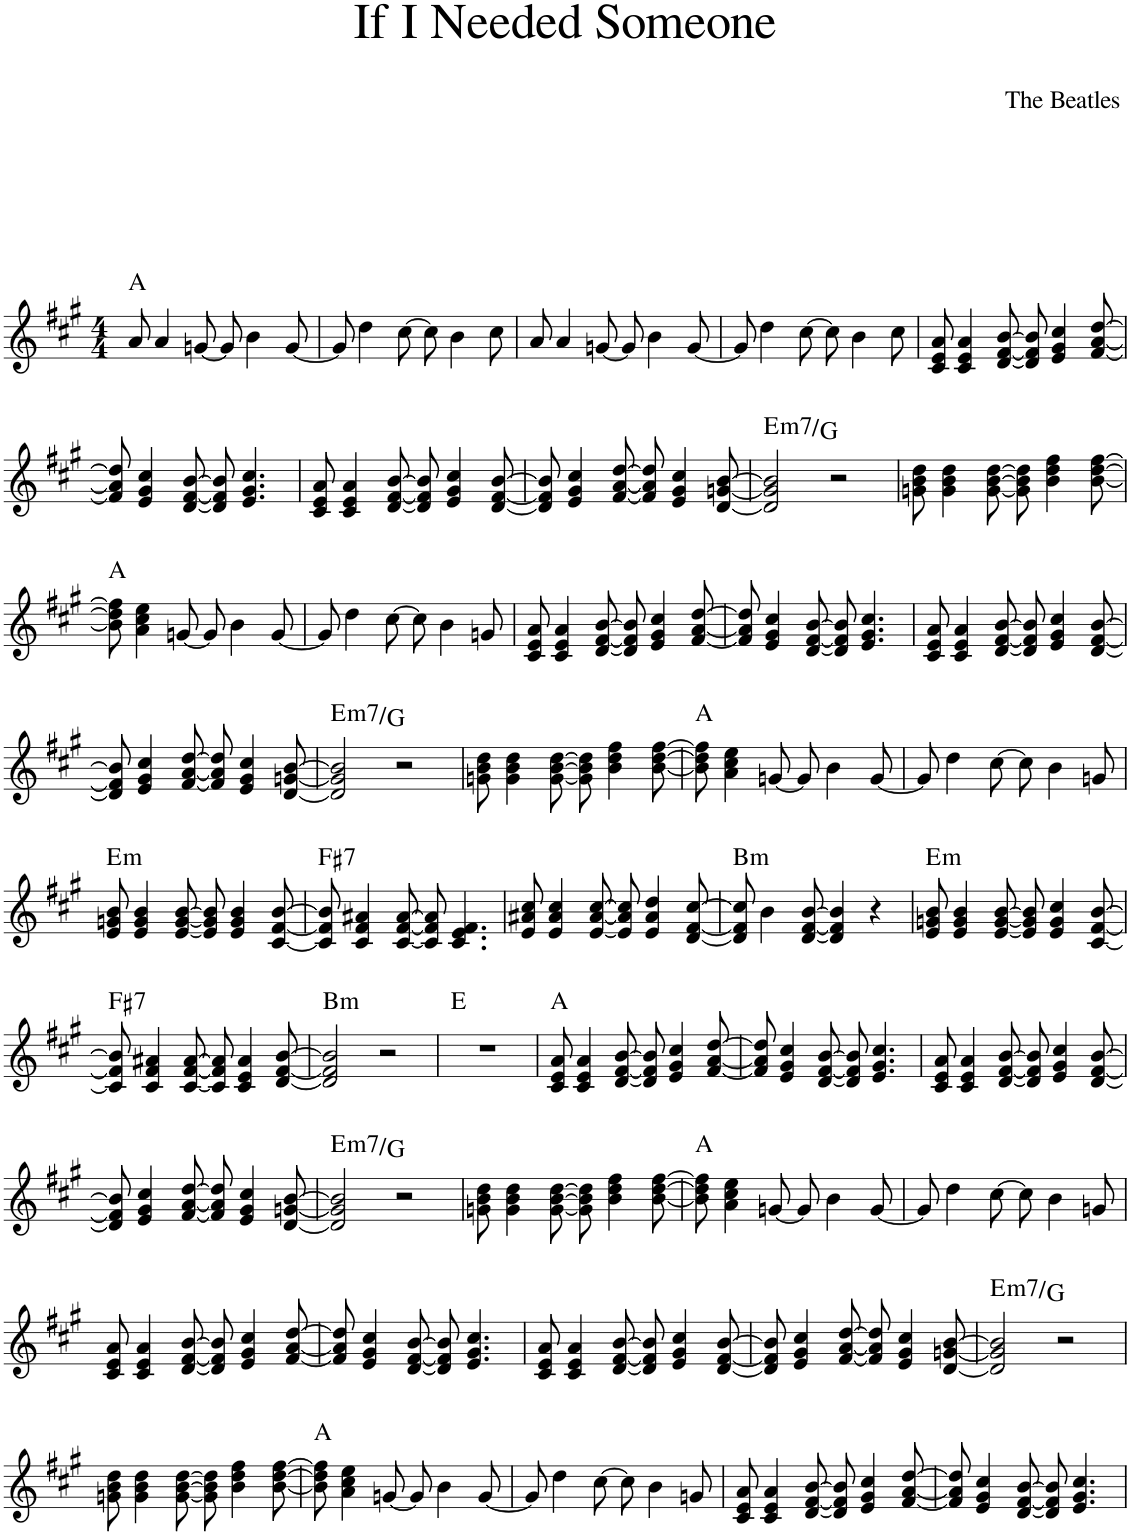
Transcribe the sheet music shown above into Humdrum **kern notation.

**kern	**harte
*part1	*part1
*staff1	*
*I"Piano	*
*I'Pno.	*
*clefG2	*
*k[f#c#g#]	*
*M4/4	*
=1	=1
8a/	A:maj
4a/	.
[8gn/	.
8g/]	.
4b\	.
[8g/	.
=2	=2
8g/]	.
4dd\	.
[8cc#\	.
8cc#\]	.
4b\	.
8cc#\	.
=3	=3
8a/	.
4a/	.
[8gn/	.
8g/]	.
4b\	.
[8g/	.
=4	=4
8g/]	.
4dd\	.
[8cc#\	.
8cc#\]	.
4b\	.
8cc#\	.
=5	=5
8c#/ 8e/ 8a/	.
4c#/ 4e/ 4a/	.
[8d/ [8f#/ [8b/	.
8d/] 8f#/] 8b/]	.
4e/ 4g#/ 4cc#/	.
[8f#/ [8a/ [8dd/	.
!!LO:LB:g=z
=6	=6
8f#/] 8a/] 8dd/]	.
4e/ 4g#/ 4cc#/	.
[8d/ [8f#/ [8b/	.
8d/] 8f#/] 8b/]	.
4.e/ 4.g#/ 4.cc#/	.
=7	=7
8c#/ 8e/ 8a/	.
4c#/ 4e/ 4a/	.
[8d/ [8f#/ [8b/	.
8d/] 8f#/] 8b/]	.
4e/ 4g#/ 4cc#/	.
[8d/ [8f#/ [8b/	.
=8	=8
8d/] 8f#/] 8b/]	.
4e/ 4g#/ 4cc#/	.
[8f#/ [8a/ [8dd/	.
8f#/] 8a/] 8dd/]	.
4e/ 4g#/ 4cc#/	.
[8d/ [8gn/ [8b/	.
=9	=9
!	!LO:H:kt=m7
2d/] 2g/] 2b/]	E:min7/b3
2r	.
=10	=10
8gn\ 8b\ 8dd\	.
4g\ 4b\ 4dd\	.
[8g\ [8b\ [8dd\	.
8g\] 8b\] 8dd\]	.
4b\ 4dd\ 4ff#\	.
[8b\ [8dd\ [8ff#\	.
!!LO:LB:g=z
=11	=11
8b\] 8dd\] 8ff#\]	A:maj
4a\ 4cc#\ 4ee\	.
[8gn/	.
8g/]	.
4b\	.
[8g/	.
=12	=12
8g/]	.
4dd\	.
[8cc#\	.
8cc#\]	.
4b\	.
8gn/	.
=13	=13
8c#/ 8e/ 8a/	.
4c#/ 4e/ 4a/	.
[8d/ [8f#/ [8b/	.
8d/] 8f#/] 8b/]	.
4e/ 4g#/ 4cc#/	.
[8f#/ [8a/ [8dd/	.
=14	=14
8f#/] 8a/] 8dd/]	.
4e/ 4g#/ 4cc#/	.
[8d/ [8f#/ [8b/	.
8d/] 8f#/] 8b/]	.
4.e/ 4.g#/ 4.cc#/	.
=15	=15
8c#/ 8e/ 8a/	.
4c#/ 4e/ 4a/	.
[8d/ [8f#/ [8b/	.
8d/] 8f#/] 8b/]	.
4e/ 4g#/ 4cc#/	.
[8d/ [8f#/ [8b/	.
!!LO:LB:g=z
=16	=16
8d/] 8f#/] 8b/]	.
4e/ 4g#/ 4cc#/	.
[8f#/ [8a/ [8dd/	.
8f#/] 8a/] 8dd/]	.
4e/ 4g#/ 4cc#/	.
[8d/ [8gn/ [8b/	.
=17	=17
!	!LO:H:kt=m7
2d/] 2g/] 2b/]	E:min7/b3
2r	.
=18	=18
8gn\ 8b\ 8dd\	.
4g\ 4b\ 4dd\	.
[8g\ [8b\ [8dd\	.
8g\] 8b\] 8dd\]	.
4b\ 4dd\ 4ff#\	.
[8b\ [8dd\ [8ff#\	.
=19	=19
8b\] 8dd\] 8ff#\]	A:maj
4a\ 4cc#\ 4ee\	.
[8gn/	.
8g/]	.
4b\	.
[8g/	.
=20	=20
8g/]	.
4dd\	.
[8cc#\	.
8cc#\]	.
4b\	.
8gn/	.
!!LO:LB:g=z
=21	=21
!	!LO:H:kt=m
8e/ 8gn/ 8b/	E:min
4e/ 4g/ 4b/	.
[8e/ [8g/ [8b/	.
8e/] 8g/] 8b/]	.
4e/ 4g/ 4b/	.
[8c#/ [8f#/ [8b/	.
=22	=22
!	!LO:H:kt=7
8c#/] 8f#/] 8b/]	F#:7
4c#/ 4f#/ 4a#X/	.
[8c#/ [8f#/ [8a#/	.
8c#/] 8f#/] 8a#/]	.
4.c#/ 4.e/ 4.f#/	.
=23	=23
8e/ 8a#X/ 8cc#/	.
4e/ 4a#/ 4cc#/	.
[8e/ [8a#/ [8cc#/	.
8e/] 8a#/] 8cc#/]	.
4e/ 4a#/ 4dd/	.
[8d/ [8f#/ [8cc#/	.
=24	=24
!	!LO:H:kt=m
8d/] 8f#/] 8cc#/]	B:min
4b\	.
[8d/ [8f#/ [8b/	.
4d/] 4f#/] 4b/]	.
4r	.
=25	=25
!	!LO:H:kt=m
8e/ 8gn/ 8b/	E:min
4e/ 4g/ 4b/	.
[8e/ [8g/ [8b/	.
8e/] 8g/] 8b/]	.
4e/ 4g/ 4cc#/	.
[8c#/ [8f#/ [8b/	.
!!LO:LB:g=z
=26	=26
!	!LO:H:kt=7
8c#/] 8f#/] 8b/]	F#:7
4c#/ 4f#/ 4a#X/	.
[8c#/ [8f#/ [8a#/	.
8c#/] 8f#/] 8a#/]	.
4c#/ 4e/ 4a#/	.
[8d/ [8f#/ [8b/	.
=27	=27
!	!LO:H:kt=m
2d/] 2f#/] 2b/]	B:min
2r	.
=28	=28
1r	E:maj
=29	=29
8c#/ 8e/ 8a/	A:maj
4c#/ 4e/ 4a/	.
[8d/ [8f#/ [8b/	.
8d/] 8f#/] 8b/]	.
4e/ 4g#/ 4cc#/	.
[8f#/ [8a/ [8dd/	.
=30	=30
8f#/] 8a/] 8dd/]	.
4e/ 4g#/ 4cc#/	.
[8d/ [8f#/ [8b/	.
8d/] 8f#/] 8b/]	.
4.e/ 4.g#/ 4.cc#/	.
=31	=31
8c#/ 8e/ 8a/	.
4c#/ 4e/ 4a/	.
[8d/ [8f#/ [8b/	.
8d/] 8f#/] 8b/]	.
4e/ 4g#/ 4cc#/	.
[8d/ [8f#/ [8b/	.
!!LO:LB:g=z
=32	=32
8d/] 8f#/] 8b/]	.
4e/ 4g#/ 4cc#/	.
[8f#/ [8a/ [8dd/	.
8f#/] 8a/] 8dd/]	.
4e/ 4g#/ 4cc#/	.
[8d/ [8gn/ [8b/	.
=33	=33
!	!LO:H:kt=m7
2d/] 2g/] 2b/]	E:min7/b3
2r	.
=34	=34
8gn\ 8b\ 8dd\	.
4g\ 4b\ 4dd\	.
[8g\ [8b\ [8dd\	.
8g\] 8b\] 8dd\]	.
4b\ 4dd\ 4ff#\	.
[8b\ [8dd\ [8ff#\	.
=35	=35
8b\] 8dd\] 8ff#\]	A:maj
4a\ 4cc#\ 4ee\	.
[8gn/	.
8g/]	.
4b\	.
[8g/	.
=36	=36
8g/]	.
4dd\	.
[8cc#\	.
8cc#\]	.
4b\	.
8gn/	.
!!LO:LB:g=z
=37	=37
8c#/ 8e/ 8a/	.
4c#/ 4e/ 4a/	.
[8d/ [8f#/ [8b/	.
8d/] 8f#/] 8b/]	.
4e/ 4g#/ 4cc#/	.
[8f#/ [8a/ [8dd/	.
=38	=38
8f#/] 8a/] 8dd/]	.
4e/ 4g#/ 4cc#/	.
[8d/ [8f#/ [8b/	.
8d/] 8f#/] 8b/]	.
4.e/ 4.g#/ 4.cc#/	.
=39	=39
8c#/ 8e/ 8a/	.
4c#/ 4e/ 4a/	.
[8d/ [8f#/ [8b/	.
8d/] 8f#/] 8b/]	.
4e/ 4g#/ 4cc#/	.
[8d/ [8f#/ [8b/	.
=40	=40
8d/] 8f#/] 8b/]	.
4e/ 4g#/ 4cc#/	.
[8f#/ [8a/ [8dd/	.
8f#/] 8a/] 8dd/]	.
4e/ 4g#/ 4cc#/	.
[8d/ [8gn/ [8b/	.
=41	=41
!	!LO:H:kt=m7
2d/] 2g/] 2b/]	E:min7/b3
2r	.
!!LO:LB:g=z
=42	=42
8gn\ 8b\ 8dd\	.
4g\ 4b\ 4dd\	.
[8g\ [8b\ [8dd\	.
8g\] 8b\] 8dd\]	.
4b\ 4dd\ 4ff#\	.
[8b\ [8dd\ [8ff#\	.
=43	=43
8b\] 8dd\] 8ff#\]	A:maj
4a\ 4cc#\ 4ee\	.
[8gn/	.
8g/]	.
4b\	.
[8g/	.
=44	=44
8g/]	.
4dd\	.
[8cc#\	.
8cc#\]	.
4b\	.
8gn/	.
=45	=45
8c#/ 8e/ 8a/	.
4c#/ 4e/ 4a/	.
[8d/ [8f#/ [8b/	.
8d/] 8f#/] 8b/]	.
4e/ 4g#/ 4cc#/	.
[8f#/ [8a/ [8dd/	.
=46	=46
8f#/] 8a/] 8dd/]	.
4e/ 4g#/ 4cc#/	.
[8d/ [8f#/ [8b/	.
8d/] 8f#/] 8b/]	.
4.e/ 4.g#/ 4.cc#/	.
=	=
*-	*-
